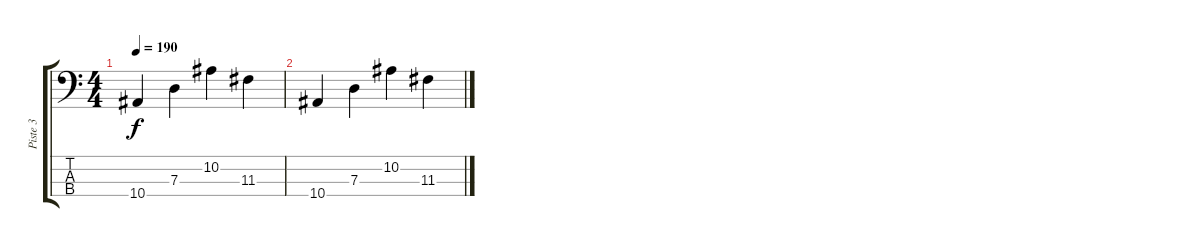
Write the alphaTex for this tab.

\track ("Piste 3" "Piste 3") {instrument electricbassfinger}
\staff {score tabs}
\tuning (F2 C2 G1 C1) {hide}
\ts (4 4)
\tempo 190
\clef f4
\ks c
10.4.4{dy f} 7.3.4 10.2.4 11.3.4 |
10.4.4 7.3.4 10.2.4 11.3.4
